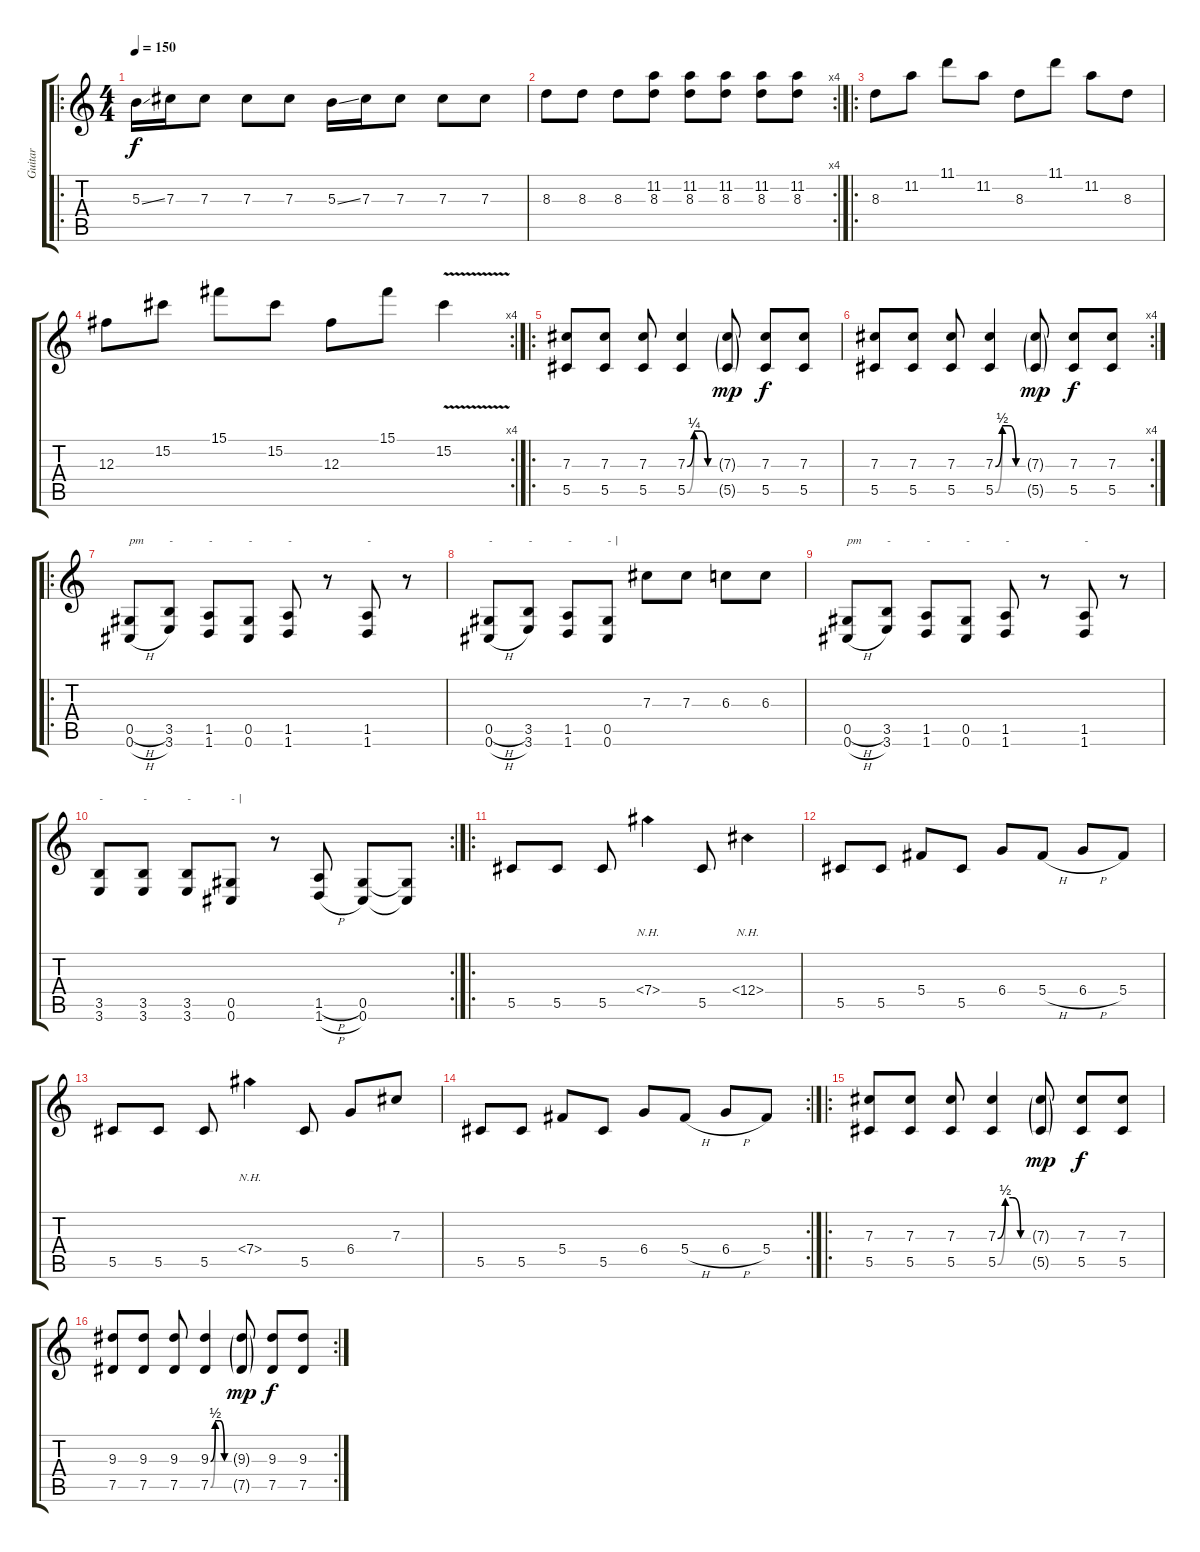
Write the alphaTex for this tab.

\track ("Guitar" "Guitar") {instrument distortionguitar}
\staff {score tabs}
\tuning (Eb4 Bb3 Gb3 Db3 Ab2 Db2) {hide}
\ro
\ts (4 4)
\tempo 150
\clef g2
\ks c
5.3{ss}.16{dy f instrument distortionguitar} 7.3.16 7.3.8 7.3.8 7.3.8 5.3{ss}.16 7.3.16 7.3.8 7.3.8 7.3.8 |
\rc 4
8.3.8 8.3.8 8.3.8 (11.2 8.3).8 (11.2 8.3).8 (11.2 8.3).8 (11.2 8.3).8 (11.2 8.3).8 |
\ro
8.3.8 11.2.8 11.1.8 11.2.8 8.3.8 11.1.8 11.2.8 8.3.8 |
\rc 4
12.3.8 15.2.8 15.1.8 15.2.8 12.3.8 15.1.8 15.2{v}.4 |
\ro
(7.3 5.5).8 (7.3 5.5).8 (7.3 5.5).8 (7.3{be (custom 0 0 15 1 30 1 45 0 60 0)} 5.5{be (custom 0 0 15 1 30 1 45 0 60 0)}).4 (7.3{g} 5.5{g}).8{dy mp} (7.3 5.5).8{dy f} (7.3 5.5).8 |
\rc 4
(7.3 5.5).8 (7.3 5.5).8 (7.3 5.5).8 (7.3{be (custom 0 0 15 2 30 2 45 0 60 0)} 5.5{be (custom 0 0 15 2 30 2 45 0 60 0)}).4 (7.3{g} 5.5{g}).8{dy mp} (7.3 5.5).8{dy f} (7.3 5.5).8 |
\ro
(0.5{h} 0.6{h}).8{txt "pm"} (3.5 3.6).8{txt "-"} (1.5 1.6).8{txt "-"} (0.5 0.6).8{txt "-"} (1.5 1.6).8{txt "-"} r.8 (1.5 1.6).8{txt "-"} r.8 |
(0.5{h} 0.6{h}).8{txt "-"} (3.5 3.6).8{txt "-"} (1.5 1.6).8{txt "-"} (0.5 0.6).8{txt "- |"} 7.3.8 7.3.8 6.3.8 6.3.8 |
(0.5{h} 0.6{h}).8{txt "pm"} (3.5 3.6).8{txt "-"} (1.5 1.6).8{txt "-"} (0.5 0.6).8{txt "-"} (1.5 1.6).8{txt "-"} r.8 (1.5 1.6).8{txt "-"} r.8 |
\rc 2
(3.5 3.6).8{txt "-"} (3.5 3.6).8{txt "-"} (3.5 3.6).8{txt "-"} (0.5 0.6).8{txt "- |"} r.8 (1.5{h} 1.6{h}).8 (0.5 0.6).8 (0.5{t} 0.6{t}).8 |
\ro
5.5.8 5.5.8 5.5.8 7.4{nh}.4 5.5.8 6.4{nh}.4 |
5.5.8 5.5.8 5.4.8 5.5.8 6.4.8 5.4{h}.8 6.4{h}.8 5.4.8 |
5.5.8 5.5.8 5.5.8 7.4{nh}.4 5.5.8 6.4.8 7.3.8 |
\rc 2
5.5.8 5.5.8 5.4.8 5.5.8 6.4.8 5.4{h}.8 6.4{h}.8 5.4.8 |
\ro
(7.3 5.5).8 (7.3 5.5).8 (7.3 5.5).8 (7.3{be (custom 0 0 15 2 30 2 45 0 60 0)} 5.5{be (custom 0 0 15 2 30 2 45 0 60 0)}).4 (7.3{g} 5.5{g}).8{dy mp} (7.3 5.5).8{dy f} (7.3 5.5).8 |
\rc 2
(9.3 7.5).8 (9.3 7.5).8 (9.3 7.5).8 (9.3{be (custom 0 0 15 2 30 2 45 0 60 0)} 7.5{be (custom 0 0 15 2 30 2 45 0 60 0)}).4 (9.3{g} 7.5{g}).8{dy mp} (9.3 7.5).8{dy f} (9.3 7.5).8
